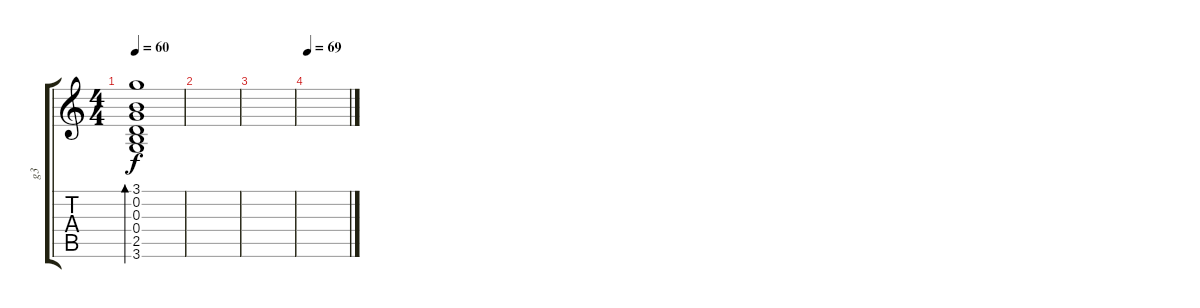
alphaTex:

\track ("g3" "g3") {instrument acousticguitarnylon}
\staff {score tabs}
\tuning (E4 B3 G3 D3 A2 E2) {hide}
\ts (4 4)
\tempo 60
\clef g2
\ks c
(3.1 0.2 0.3 0.4 2.5 3.6).1{bd 240 dy f} |
|
|
\tempo 69
